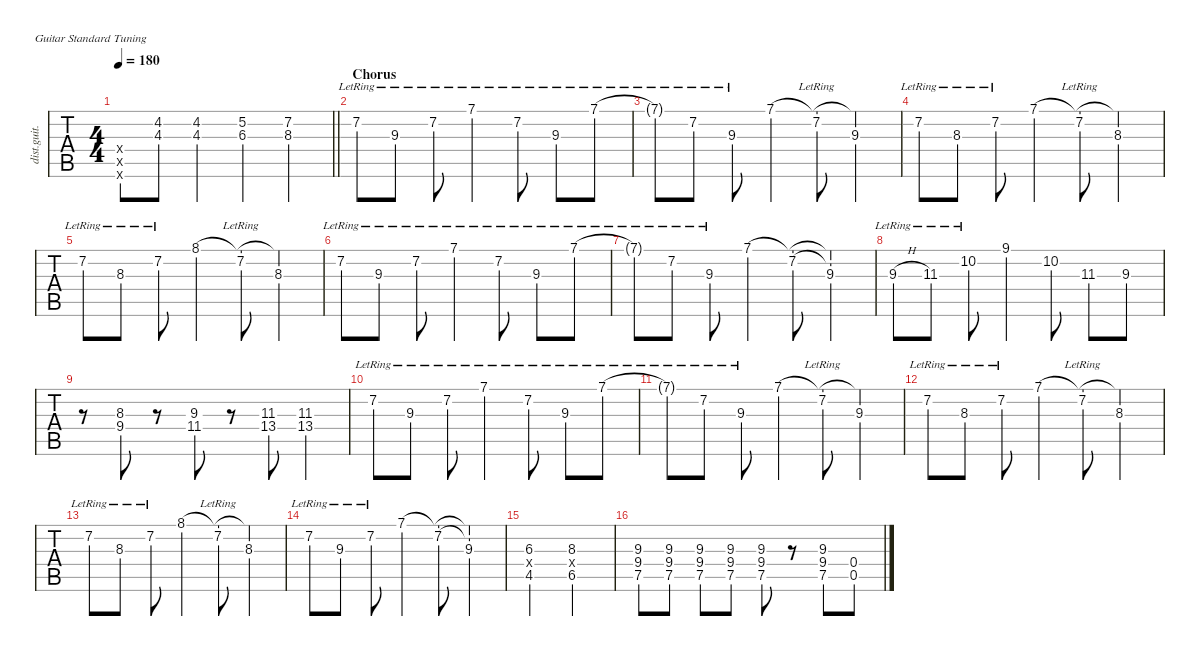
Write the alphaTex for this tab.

\defaultSystemsLayout 4
\hideDynamics
\bracketExtendMode nobrackets
\otherSystemsTrackNameOrientation horizontal
\track ("Gitah!" "dist.guit.") {instrument distortionguitar}
\staff {tabs}
\tuning (E4 B3 G3 D3 A2 E2)
\ts (4 4)
\tempo 180
\clef g2
\barLineRight lightlight
\ks c
(0.4{x} 0.5{x} 0.6{x}).8{dy f} (4.2{acc #} 4.3).8 (4.2{acc #} 4.3).4 (5.2 6.3{acc #}).4 (7.2{acc #} 8.3{acc #}).4 |
\section ("" "Chorus")
7.2{lr acc #}.8 9.3{lr}.8 7.2{lr acc #}.8 7.1{lr}.4 7.2{lr acc #}.8 9.3{lr}.8 7.1{lr}.8 |
7.1{lr t}.8 7.2{lr acc #}.8 9.3{lr}.8 7.1.4 (7.2{lr acc #} 7.1{t}).8 (7.1{t} 9.3).4 |
7.2{lr acc #}.8 8.3{lr acc #}.8 7.2{lr acc #}.8 7.1.4 (7.2{lr acc #} 7.1{t}).8 (7.1{t} 8.3{acc #}).4 |
7.2{lr acc #}.8 8.3{lr acc #}.8 7.2{lr acc #}.8 8.1.4 (7.2{lr acc #} 8.1{t}).8 (8.1{t} 8.3{acc #}).4 |
7.2{lr acc #}.8 9.3{lr}.8 7.2{lr acc #}.8 7.1{lr}.4 7.2{lr acc #}.8 9.3{lr}.8 7.1{lr}.8 |
7.1{lr t}.8 7.2{lr acc #}.8 9.3{lr}.8 7.1.4 (7.2{acc #} 7.1{t}).8 (7.1{t} 7.2{t acc #} 9.3).4 |
9.3{h lr}.8 11.3{lr acc #}.8 10.2{lr}.8 9.1{acc #}.4 10.2.8 11.3{acc #}.8 9.3.8 |
r.8 (8.3{acc #} 9.4).8 r.8 (9.3 11.4{acc #}).8 r.8 (11.3{acc #} 13.4{acc #}).8 (11.3{acc #} 13.4{acc #}).4 |
7.2{lr acc #}.8 9.3{lr}.8 7.2{lr acc #}.8 7.1{lr}.4 7.2{lr acc #}.8 9.3{lr}.8 7.1{lr}.8 |
7.1{lr t}.8 7.2{lr acc #}.8 9.3{lr}.8 7.1.4 (7.2{lr acc #} 7.1{t}).8 (7.1{t} 9.3).4 |
7.2{lr acc #}.8 8.3{lr acc #}.8 7.2{lr acc #}.8 7.1.4 (7.2{lr acc #} 7.1{t}).8 (7.1{t} 8.3{acc #}).4 |
7.2{lr acc #}.8 8.3{lr acc #}.8 7.2{lr acc #}.8 8.1.4 (7.2{lr acc #} 8.1{t}).8 (8.1{t} 8.3{acc #}).4 |
7.2{lr acc #}.8 9.3{lr}.8 7.2{lr acc #}.8 7.1.4 (7.2{acc #} 7.1{t}).8 (7.1{t} 7.2{t acc #} 9.3).4 |
(6.3{acc #} 0.4{x} 4.5{acc #}).2 (8.3{acc #} 0.4{x} 6.5{acc #}).2 |
(9.3 9.4 7.5).8 (9.3 9.4 7.5).8 (9.3 9.4 7.5).8 (9.3 9.4 7.5).8 (9.3 9.4 7.5).8 r.8 (9.3 9.4 7.5).8 (0.4 0.5).8
